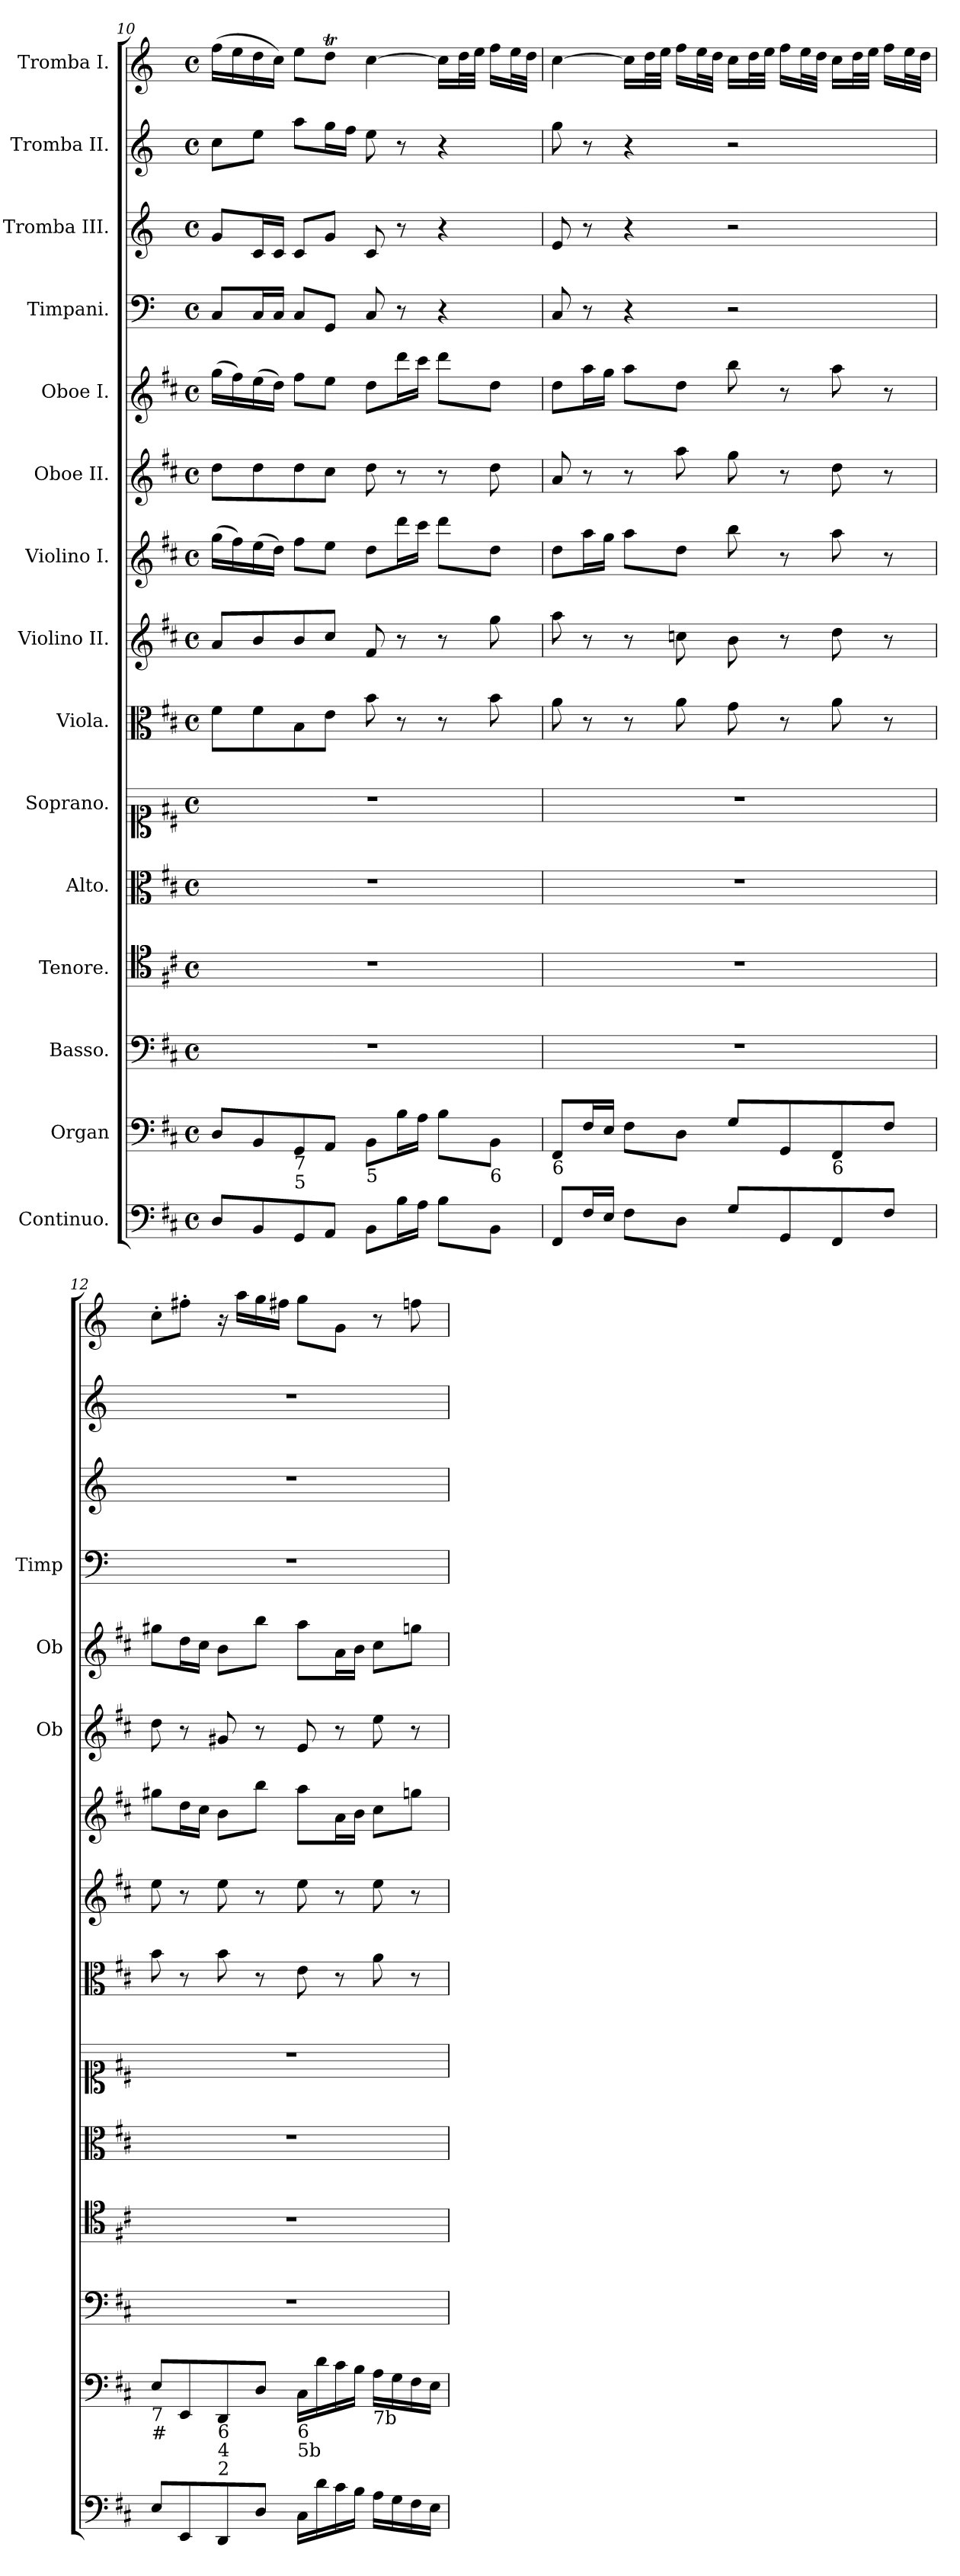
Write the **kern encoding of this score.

**kern	**kern	**kern	**kern	**kern	**kern	**kern	**kern	**kern	**kern	**kern	**kern	**kern	**kern	**kern
*part15	*part14	*part13	*part12	*part11	*part10	*part9	*part8	*part7	*part6	*part5	*part4	*part3	*part2	*part1
*staff15	*staff14	*staff13	*staff12	*staff11	*staff10	*staff9	*staff8	*staff7	*staff6	*staff5	*staff4	*staff3	*staff2	*staff1
*I"Continuo.	*I"Organ	*I"Basso.	*I"Tenore.	*I"Alto.	*I"Soprano.	*I"Viola.	*I"Violino II.	*I"Violino I.	*I"Oboe II.	*I"Oboe I.	*I"Timpani.	*I"Tromba III.	*I"Tromba II.	*I"Tromba I.
*	*	*	*	*	*	*	*	*	*I'Ob	*I'Ob	*I'Timp	*	*	*
*clefF4	*clefF4	*clefF4	*clefC4	*clefC3	*clefC1	*clefC3	*clefG2	*clefG2	*clefG2	*clefG2	*clefF4	*clefG2	*clefG2	*clefG2
*	*	*	*	*	*	*	*	*	*	*	*	*ITrd-1c-2	*ITrd-1c-2	*ITrd-1c-2
*k[f#c#]	*k[f#c#]	*k[f#c#]	*k[f#c#]	*k[f#c#]	*k[f#c#]	*k[f#c#]	*k[f#c#]	*k[f#c#]	*k[f#c#]	*k[f#c#]	*k[]	*k[f#c#]	*k[f#c#]	*k[f#c#]
*M4/4	*M4/4	*M4/4	*M4/4	*M4/4	*M4/4	*M4/4	*M4/4	*M4/4	*M4/4	*M4/4	*M4/4	*M4/4	*M4/4	*M4/4
*met(c)	*met(c)	*met(c)	*met(c)	*met(c)	*met(c)	*met(c)	*met(c)	*met(c)	*met(c)	*met(c)	*met(c)	*met(c)	*met(c)	*met(c)
=10	=10	=10	=10	=10	=10	=10	=10	=10	=10	=10	=10	=10	=10	=10
8D/L	8D/L	1r	1r	1r	1r	8f#\L	8a/L	(16gg\LL	8dd\L	(16gg\LL	8C/L	8a/L	8dd\L	(16gg\LL
.	.	.	.	.	.	.	.	16ff#\)	.	16ff#\)	.	.	.	16ff#\
8BB/	8BB/	.	.	.	.	8f#\	8b/	(16ee\	8dd\	(16ee\	16C/L	16d/L	8ff#\J	16ee\
.	.	.	.	.	.	.	.	16dd\JJ)	.	16dd\JJ)	16C/JJ	16d/JJ	.	16dd\JJ)
!	!LO:TX:b:t=7	!	!	!	!	!	!	!	!	!	!	!	!	!
!	!LO:TX:b:t=5	!	!	!	!	!	!	!	!	!	!	!	!	!
8GG/	8GG/	.	.	.	.	8B\	8b/	8ff#\L	8dd\	8ff#\L	8C/L	8d/L	8bb\L	8ff#\L
8AA/J	8AA/J	.	.	.	.	8e\J	8cc#/J	8ee\J	8cc#\J	8ee\J	8GG/J	8a/J	16aa\L	8eeT\J
.	.	.	.	.	.	.	.	.	.	.	.	.	16gg\JJ	.
!	!LO:TX:b:t=5	!	!	!	!	!	!	!	!	!	!	!	!	!
8BB\L	8BB\L	.	.	.	.	8b\	8f#/	8dd\L	8dd\	8dd\L	8C/	8d/	8ff#\	[4dd\
16B\L	16B\L	.	.	.	.	8r	8r	16ddd\L	8r	16ddd\L	8r	8r	8r	.
16A\JJ	16A\JJ	.	.	.	.	.	.	16ccc#\JJ	.	16ccc#\JJ	.	.	.	.
8B\L	8B\L	.	.	.	.	8r	8r	8ddd\L	8r	8ddd\L	4r	4r	4r	16dd\LL]
.	.	.	.	.	.	.	.	.	.	.	.	.	.	32ee\L
.	.	.	.	.	.	.	.	.	.	.	.	.	.	32ff#\JJJ
!	!LO:TX:b:t=6	!	!	!	!	!	!	!	!	!	!	!	!	!
8BB\J	8BB\J	.	.	.	.	8b\	8gg\	8dd\J	8dd\	8dd\J	.	.	.	16gg\LL
.	.	.	.	.	.	.	.	.	.	.	.	.	.	32ff#\L
.	.	.	.	.	.	.	.	.	.	.	.	.	.	32ee\JJJ
=11	=11	=11	=11	=11	=11	=11	=11	=11	=11	=11	=11	=11	=11	=11
!	!LO:TX:b:t=6	!	!	!	!	!	!	!	!	!	!	!	!	!
8FF#/L	8FF#/L	1r	1r	1r	1r	8a\	8aa\	8dd\L	8a/	8dd\L	8C/	8f#/	8aa\	[4dd\
16F#/L	16F#/L	.	.	.	.	8r	8r	16aa\L	8r	16aa\L	8r	8r	8r	.
16E/JJ	16E/JJ	.	.	.	.	.	.	16gg\JJ	.	16gg\JJ	.	.	.	.
8F#\L	8F#\L	.	.	.	.	8r	8r	8aa\L	8r	8aa\L	4r	4r	4r	16dd\LL]
.	.	.	.	.	.	.	.	.	.	.	.	.	.	32ee\L
.	.	.	.	.	.	.	.	.	.	.	.	.	.	32ff#\JJJ
8D\J	8D\J	.	.	.	.	8a\	8ccn\	8dd\J	8aa\	8dd\J	.	.	.	16gg\LL
.	.	.	.	.	.	.	.	.	.	.	.	.	.	32ff#\L
.	.	.	.	.	.	.	.	.	.	.	.	.	.	32ee\JJJ
8G/L	8G/L	.	.	.	.	8g\	8b\	8bb\	8gg\	8bb\	2r	2r	2r	16dd\LL
.	.	.	.	.	.	.	.	.	.	.	.	.	.	32ee\L
.	.	.	.	.	.	.	.	.	.	.	.	.	.	32ff#\JJJ
8GG/	8GG/	.	.	.	.	8r	8r	8r	8r	8r	.	.	.	16gg\LL
.	.	.	.	.	.	.	.	.	.	.	.	.	.	32ff#\L
.	.	.	.	.	.	.	.	.	.	.	.	.	.	32ee\JJJ
!	!LO:TX:b:t=6	!	!	!	!	!	!	!	!	!	!	!	!	!
8FF#/	8FF#/	.	.	.	.	8a\	8dd\	8aa\	8dd\	8aa\	.	.	.	16dd\LL
.	.	.	.	.	.	.	.	.	.	.	.	.	.	32ee\L
.	.	.	.	.	.	.	.	.	.	.	.	.	.	32ff#\JJJ
8F#/J	8F#/J	.	.	.	.	8r	8r	8r	8r	8r	.	.	.	16gg\LL
.	.	.	.	.	.	.	.	.	.	.	.	.	.	32ff#\L
.	.	.	.	.	.	.	.	.	.	.	.	.	.	32ee\JJJ
=12	=12	=12	=12	=12	=12	=12	=12	=12	=12	=12	=12	=12	=12	=12
!	!LO:TX:b:t=7	!	!	!	!	!	!	!	!	!	!	!	!	!
!	!LO:TX:b:t=#	!	!	!	!	!	!	!	!	!	!	!	!	!
8E/L	8E/L	1r	1r	1r	1r	8b\	8ee\	8gg#X\L	8dd\	8gg#X\L	1r	1r	1r	8dd'\L
8EE/	8EE/	.	.	.	.	8r	8r	16dd\L	8r	16dd\L	.	.	.	8gg#X'\J
.	.	.	.	.	.	.	.	16cc#\JJ	.	16cc#\JJ	.	.	.	.
!	!LO:TX:b:t=6	!	!	!	!	!	!	!	!	!	!	!	!	!
!	!LO:TX:b:t=4	!	!	!	!	!	!	!	!	!	!	!	!	!
!	!LO:TX:b:t=2	!	!	!	!	!	!	!	!	!	!	!	!	!
8DD/	8DD/	.	.	.	.	8b\	8ee\	8b\L	8g#X/	8b\L	.	.	.	16r
.	.	.	.	.	.	.	.	.	.	.	.	.	.	16bb\LL
8D/J	8D/J	.	.	.	.	8r	8r	8bb\J	8r	8bb\J	.	.	.	16aa\
.	.	.	.	.	.	.	.	.	.	.	.	.	.	16gg#X\JJ
!	!LO:TX:b:t=6	!	!	!	!	!	!	!	!	!	!	!	!	!
!	!LO:TX:b:t=5b	!	!	!	!	!	!	!	!	!	!	!	!	!
16C#\LL	16C#\LL	.	.	.	.	8e\	8ee\	8aa\L	8e/	8aa\L	.	.	.	8aa\L
16d\	16d\	.	.	.	.	.	.	.	.	.	.	.	.	.
16c#\	16c#\	.	.	.	.	8r	8r	16a\L	8r	16a\L	.	.	.	8a\J
16B\JJ	16B\JJ	.	.	.	.	.	.	16b\JJ	.	16b\JJ	.	.	.	.
!	!LO:TX:b:t=7b	!	!	!	!	!	!	!	!	!	!	!	!	!
16A\LL	16A\LL	.	.	.	.	8a\	8ee\	8cc#\L	8ee\	8cc#\L	.	.	.	8r
16G\	16G\	.	.	.	.	.	.	.	.	.	.	.	.	.
16F#\	16F#\	.	.	.	.	8r	8r	8ggn\J	8r	8ggn\J	.	.	.	8ggn\
16E\JJ	16E\JJ	.	.	.	.	.	.	.	.	.	.	.	.	.
=	=	=	=	=	=	=	=	=	=	=	=	=	=	=
*-	*-	*-	*-	*-	*-	*-	*-	*-	*-	*-	*-	*-	*-	*-
